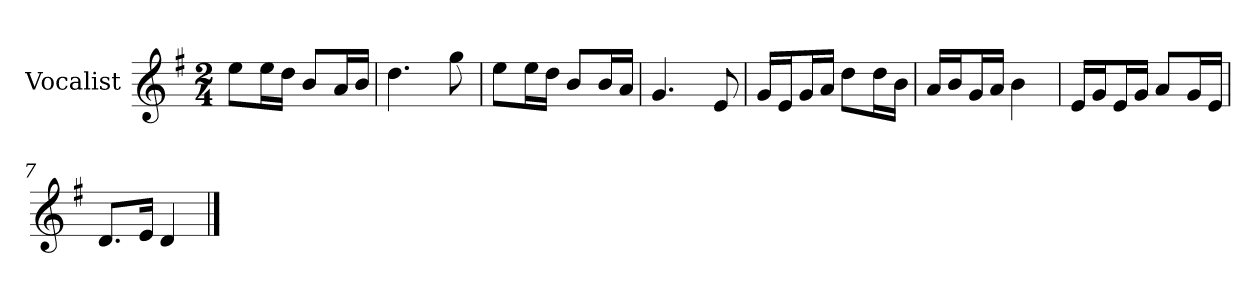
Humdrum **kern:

**kern
*part1
*staff1
*I"Vocalist
*k[f#]
*G:
*M2/4
=
8eeL
16eeL
16ddJJ
8bL
16aL
16bJJ
=1
4.dd
8gg
=2
8eeL
16eeL
16ddJJ
8bL
16bL
16aJJ
=3
4.g
8e
=4
16gLL
16eJ
16gL
16aJJ
8ddL
16ddL
16bJJ
=5
16aLL
16bJ
16gL
16aJJ
4b
=6
16eLL
16gJ
16eL
16gJJ
8aL
16gL
16eJJ
=7
8.dL
16eJk
4d
==
*-
